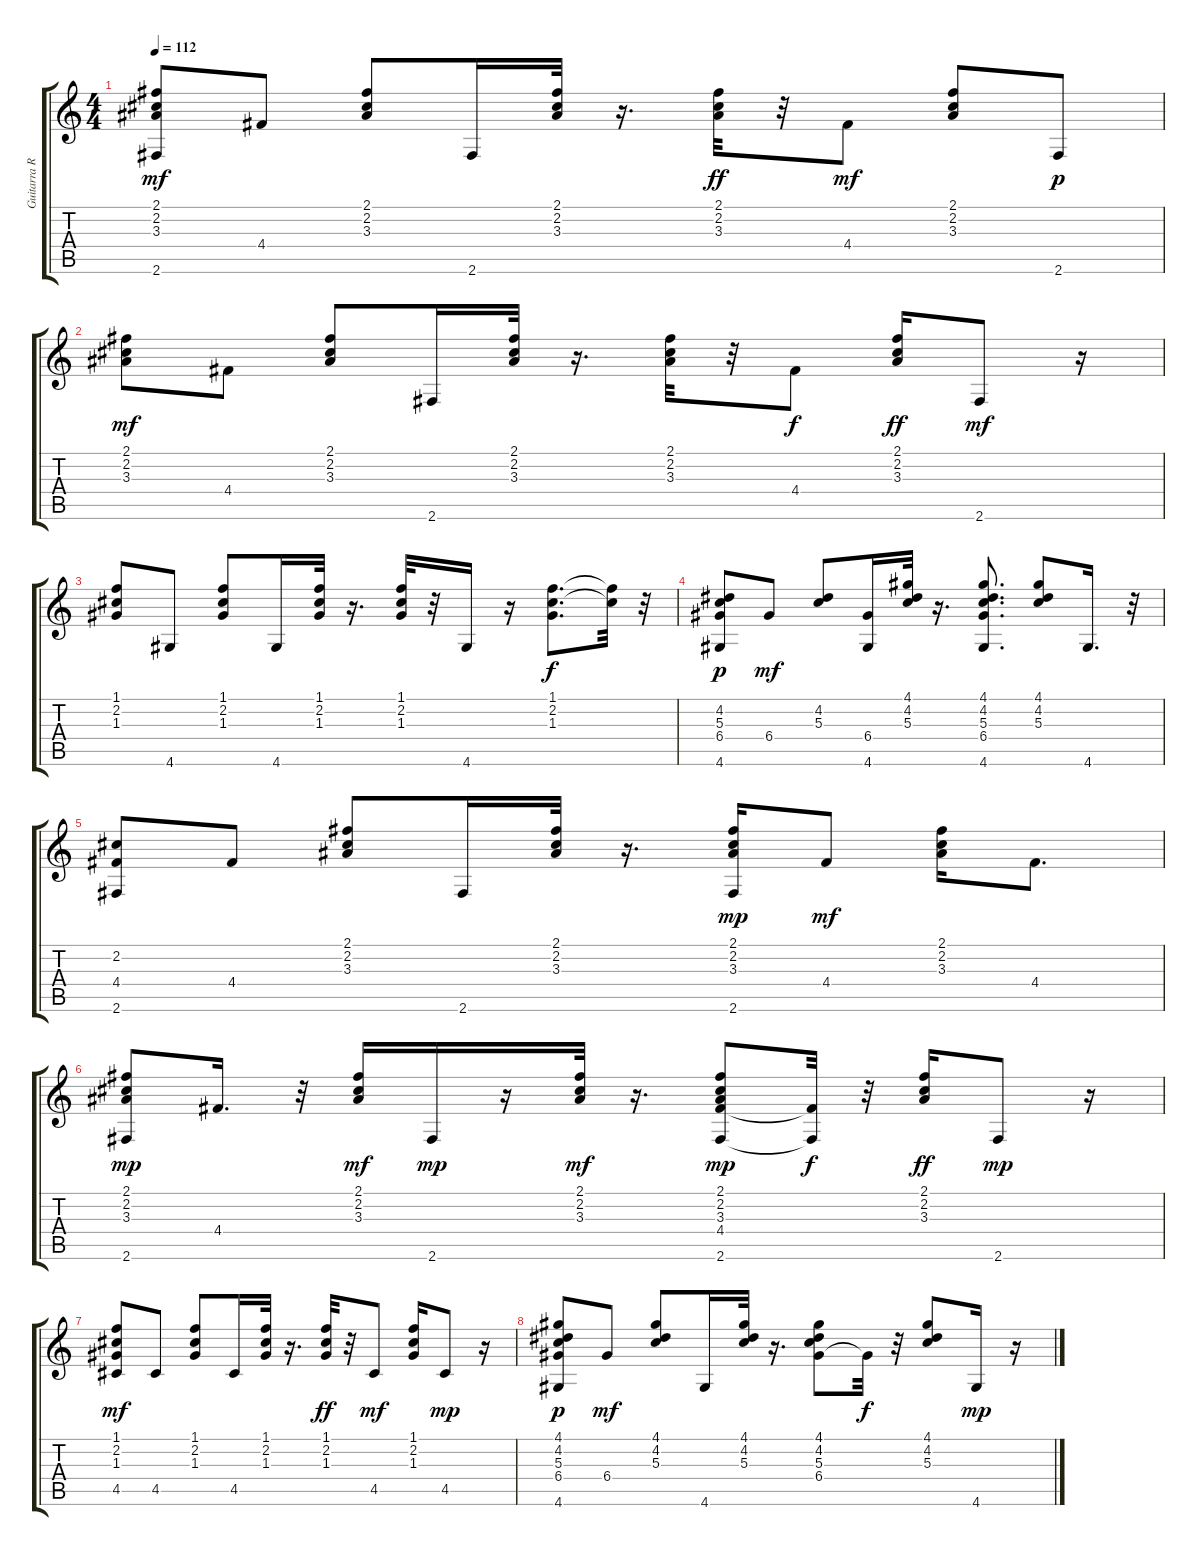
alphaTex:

\track ("Guitarra Ritmica" "Guitarra R") {instrument acousticguitarsteel}
\staff {score tabs}
\tuning (E4 B3 G3 D3 A2 E2) {hide}
\ts (4 4)
\tempo 112
\clef g2
\ks c
(2.1 2.2 3.3 2.6).8{dy mf} 4.4.8 (2.1 2.2 3.3).8 2.6.16 (2.1 2.2 3.3).32 r.16{d} (2.1 2.2 3.3).32{dy ff} r.32 4.4.8{dy mf} (2.1 2.2 3.3).8 2.6.8{dy p} |
(2.1 2.2 3.3).8{dy mf} 4.4.8 (2.1 2.2 3.3).8 2.6.16 (2.1 2.2 3.3).32 r.16{d} (2.1 2.2 3.3).32 r.32 4.4.8{dy f} (2.1 2.2 3.3).16{dy ff} 2.6.8{dy mf} r.16 |
(1.1 2.2 1.3).8 4.6.8 (1.1 2.2 1.3).8 4.6.16 (1.1 2.2 1.3).32 r.16{d} (1.1 2.2 1.3).32 r.32 4.6.16 r.16 (1.1 2.2 1.3).8{d dy f} (1.1{t} 2.2{t}).32 r.32 |
(4.2 5.3 6.4 4.6).8{dy p} 6.4.8{dy mf} (4.2 5.3).8 (6.4 4.6).16 (4.1 4.2 5.3).32 r.16{d} (4.1 4.2 5.3 6.4 4.6).8{d} (4.1 4.2 5.3).8 4.6.16{d} r.32 |
(2.2 4.4 2.6).8 4.4.8 (2.1 2.2 3.3).8 2.6.16 (2.1 2.2 3.3).32 r.16{d} (2.1 2.2 3.3 2.6).16{dy mp} 4.4.8{dy mf} (2.1 2.2 3.3).16 4.4.8{d} |
(2.1 2.2 3.3 2.6).8{dy mp} 4.4.16{d} r.32 (2.1 2.2 3.3).16{dy mf} 2.6.16{dy mp} r.16 (2.1 2.2 3.3).32{dy mf} r.16{d} (2.1 2.2 3.3 4.4 2.6).8{dy mp} (4.4{t} 2.6{t}).32{dy f} r.32 (2.1 2.2 3.3).16{dy ff} 2.6.8{dy mp} r.16 |
(1.1 2.2 1.3 4.5).8{dy mf} 4.5.8 (1.1 2.2 1.3).8 4.5.16 (1.1 2.2 1.3).32 r.16{d} (1.1 2.2 1.3).32{dy ff} r.32 4.5.8{dy mf} (1.1 2.2 1.3).16 4.5.8{dy mp} r.16 |
(4.1 4.2 5.3 6.4 4.6).8{dy p} 6.4.8{dy mf} (4.1 4.2 5.3).8 4.6.16 (4.1 4.2 5.3).32 r.16{d} (4.1 4.2 5.3 6.4).8 6.4{t}.32{dy f} r.32 (4.1 4.2 5.3).8 4.6.16{dy mp} r.16
